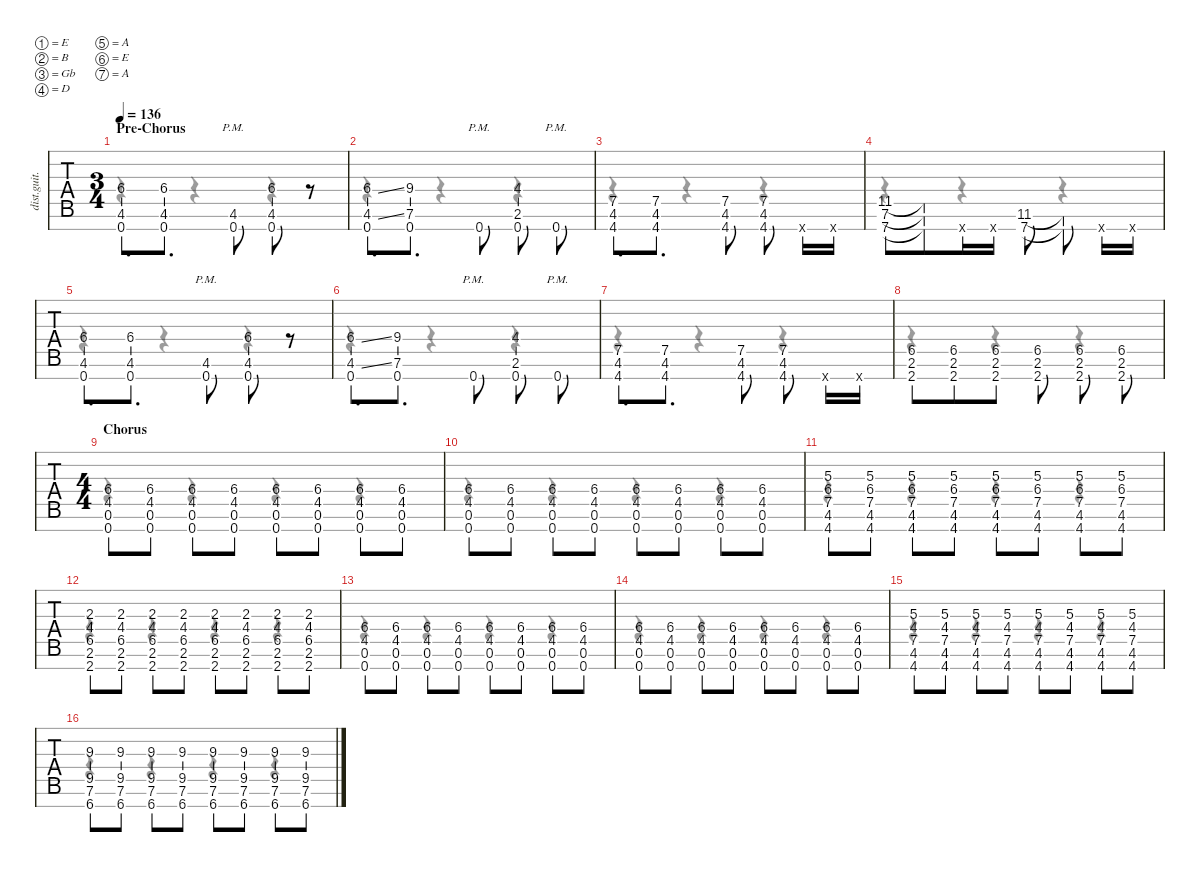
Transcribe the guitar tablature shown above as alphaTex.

\defaultSystemsLayout 4
\hideDynamics
\bracketExtendMode nobrackets
\track ("Rhythm Guitar 1" "dist.guit.") {instrument distortionguitar}
\staff {tabs}
\tuning (E4 B3 Gb3 D3 A2 E2 A1)
\voice
\ts (3 4)
\beaming (8 3 1 1 1)
\section ("" "Pre-Chorus")
\tempo 136
\clef g2
\ks c
(6.4{acc #} 4.6{acc #} 0.7).8{d dy f beam Up} (6.4{acc #} 4.6{acc #} 0.7).8{d beam Up} (4.6{pm acc #} 0.7{pm}).8{beam Up} (6.4{acc #} 4.6{acc #} 0.7).8{beam Up} r.8{beam Up} |
(6.4{ss acc #} 4.6{ss acc #} 0.7).8{d beam Up} (9.4 7.6 0.7).8{d beam Up} 0.7{pm}.8{beam Up} (4.4{acc #} 2.6{acc #} 0.7).8{beam Up} 0.7{pm}.8{beam Up} |
(7.5 4.6{acc #} 4.7{acc #}).8{d beam Up} (7.5 4.6{acc #} 4.7{acc #}).8{d beam Up} (7.5 4.6{acc #} 4.7{acc #}).8{beam Up} (7.5 4.6{acc #} 4.7{acc #}).8{beam Up} 4.7{x acc #}.16{beam Up} 4.7{x acc #}.16{beam Up} |
(11.5{acc #} 7.6 7.7).8{beam Up} (11.5{t acc #} 7.6{t} 7.7{t}).8{beam Up} 0.7{x}.16{beam Up} 0.7{x}.16{beam Up} (11.6{acc #} 7.7).8{beam Up} (11.6{t acc #} 7.7{t}).8{beam Up} 0.7{x}.16{beam Up} 0.7{x}.16{beam Up} |
(6.4{acc #} 4.6{acc #} 0.7).8{d beam Up} (6.4{acc #} 4.6{acc #} 0.7).8{d beam Up} (4.6{pm acc #} 0.7{pm}).8{beam Up} (6.4{acc #} 4.6{acc #} 0.7).8{beam Up} r.8{beam Up} |
(6.4{ss acc #} 4.6{ss acc #} 0.7).8{d beam Up} (9.4 7.6 0.7).8{d beam Up} 0.7{pm}.8{beam Up} (4.4{acc #} 2.6{acc #} 0.7).8{beam Up} 0.7{pm}.8{beam Up} |
(7.5 4.6{acc #} 4.7{acc #}).8{d beam Up} (7.5 4.6{acc #} 4.7{acc #}).8{d beam Up} (7.5 4.6{acc #} 4.7{acc #}).8{beam Up} (7.5 4.6{acc #} 4.7{acc #}).8{beam Up} 4.7{x acc #}.16{beam Up} 4.7{x acc #}.16{beam Up} |
(6.5{acc #} 2.6{acc #} 2.7).8{beam Up} (6.5{acc #} 2.6{acc #} 2.7).8{beam Up} (6.5{acc #} 2.6{acc #} 2.7).8{beam Up} (6.5{acc #} 2.6{acc #} 2.7).8{beam Up} (6.5{acc #} 2.6{acc #} 2.7).8{beam Up} (6.5{acc #} 2.6{acc #} 2.7).8{beam Up} |
\ts (4 4)
\beaming (8 2 2 2 2)
\section ("" "Chorus")
(6.4{acc #} 4.5{acc #} 0.6 0.7).8{beam Up} (6.4{acc #} 4.5{acc #} 0.6 0.7).8{beam Up} (6.4{acc #} 4.5{acc #} 0.6 0.7).8{beam Up} (6.4{acc #} 4.5{acc #} 0.6 0.7).8{beam Up} (6.4{acc #} 4.5{acc #} 0.6 0.7).8{beam Up} (6.4{acc #} 4.5{acc #} 0.6 0.7).8{beam Up} (6.4{acc #} 4.5{acc #} 0.6 0.7).8{beam Up} (6.4{acc #} 4.5{acc #} 0.6 0.7).8{beam Up} |
(6.4{acc #} 4.5{acc #} 0.6 0.7).8{beam Up} (6.4{acc #} 4.5{acc #} 0.6 0.7).8{beam Up} (6.4{acc #} 4.5{acc #} 0.6 0.7).8{beam Up} (6.4{acc #} 4.5{acc #} 0.6 0.7).8{beam Up} (6.4{acc #} 4.5{acc #} 0.6 0.7).8{beam Up} (6.4{acc #} 4.5{acc #} 0.6 0.7).8{beam Up} (6.4{acc #} 4.5{acc #} 0.6 0.7).8{beam Up} (6.4{acc #} 4.5{acc #} 0.6 0.7).8{beam Up} |
(5.3 6.4{acc #} 7.5 4.6{acc #} 4.7{acc #}).8{beam Up} (5.3 6.4{acc #} 7.5 4.6{acc #} 4.7{acc #}).8{beam Up} (5.3 6.4{acc #} 7.5 4.6{acc #} 4.7{acc #}).8{beam Up} (5.3 6.4{acc #} 7.5 4.6{acc #} 4.7{acc #}).8{beam Up} (5.3 6.4{acc #} 7.5 4.6{acc #} 4.7{acc #}).8{beam Up} (5.3 6.4{acc #} 7.5 4.6{acc #} 4.7{acc #}).8{beam Up} (5.3 6.4{acc #} 7.5 4.6{acc #} 4.7{acc #}).8{beam Up} (5.3 6.4{acc #} 7.5 4.6{acc #} 4.7{acc #}).8{beam Up} |
(2.3{acc #} 4.4{acc #} 6.5{acc #} 2.6{acc #} 2.7).8{beam Up} (2.3{acc #} 4.4{acc #} 6.5{acc #} 2.6{acc #} 2.7).8{beam Up} (2.3{acc #} 4.4{acc #} 6.5{acc #} 2.6{acc #} 2.7).8{beam Up} (2.3{acc #} 4.4{acc #} 6.5{acc #} 2.6{acc #} 2.7).8{beam Up} (2.3{acc #} 4.4{acc #} 6.5{acc #} 2.6{acc #} 2.7).8{beam Up} (2.3{acc #} 4.4{acc #} 6.5{acc #} 2.6{acc #} 2.7).8{beam Up} (2.3{acc #} 4.4{acc #} 6.5{acc #} 2.6{acc #} 2.7).8{beam Up} (2.3{acc #} 4.4{acc #} 6.5{acc #} 2.6{acc #} 2.7).8{beam Up} |
(6.4{acc #} 4.5{acc #} 0.6 0.7).8{beam Up} (6.4{acc #} 4.5{acc #} 0.6 0.7).8{beam Up} (6.4{acc #} 4.5{acc #} 0.6 0.7).8{beam Up} (6.4{acc #} 4.5{acc #} 0.6 0.7).8{beam Up} (6.4{acc #} 4.5{acc #} 0.6 0.7).8{beam Up} (6.4{acc #} 4.5{acc #} 0.6 0.7).8{beam Up} (6.4{acc #} 4.5{acc #} 0.6 0.7).8{beam Up} (6.4{acc #} 4.5{acc #} 0.6 0.7).8{beam Up} |
(6.4{acc #} 4.5{acc #} 0.6 0.7).8{beam Up} (6.4{acc #} 4.5{acc #} 0.6 0.7).8{beam Up} (6.4{acc #} 4.5{acc #} 0.6 0.7).8{beam Up} (6.4{acc #} 4.5{acc #} 0.6 0.7).8{beam Up} (6.4{acc #} 4.5{acc #} 0.6 0.7).8{beam Up} (6.4{acc #} 4.5{acc #} 0.6 0.7).8{beam Up} (6.4{acc #} 4.5{acc #} 0.6 0.7).8{beam Up} (6.4{acc #} 4.5{acc #} 0.6 0.7).8{beam Up} |
(5.3 4.4{acc #} 7.5 4.6{acc #} 4.7{acc #}).8{beam Up} (5.3 4.4{acc #} 7.5 4.6{acc #} 4.7{acc #}).8{beam Up} (5.3 4.4{acc #} 7.5 4.6{acc #} 4.7{acc #}).8{beam Up} (5.3 4.4{acc #} 7.5 4.6{acc #} 4.7{acc #}).8{beam Up} (5.3 4.4{acc #} 7.5 4.6{acc #} 4.7{acc #}).8{beam Up} (5.3 4.4{acc #} 7.5 4.6{acc #} 4.7{acc #}).8{beam Up} (5.3 4.4{acc #} 7.5 4.6{acc #} 4.7{acc #}).8{beam Up} (5.3 4.4{acc #} 7.5 4.6{acc #} 4.7{acc #}).8{beam Up} |
(9.3{acc #} 9.5{acc #} 7.6 6.7{acc #}).8{beam Up} (9.3{acc #} 9.5{acc #} 7.6 6.7{acc #}).8{beam Up} (9.3{acc #} 9.5{acc #} 7.6 6.7{acc #}).8{beam Up} (9.3{acc #} 9.5{acc #} 7.6 6.7{acc #}).8{beam Up} (9.3{acc #} 9.5{acc #} 7.6 6.7{acc #}).8{beam Up} (9.3{acc #} 9.5{acc #} 7.6 6.7{acc #}).8{beam Up} (9.3{acc #} 9.5{acc #} 7.6 6.7{acc #}).8{beam Up} (9.3{acc #} 9.5{acc #} 7.6 6.7{acc #}).8{beam Up}
\voice
\clef g2
\ottava regular
\simile none
\ks c
r.4{dy mf beam Down} r.4{beam Down} r.4{beam Down} |
r.4{beam Down} r.4{beam Down} r.4{beam Down} |
r.4{beam Down} r.4{beam Down} r.4{beam Down} |
r.4{beam Down} r.4{beam Down} r.4{beam Down} |
r.4{beam Down} r.4{beam Down} r.4{beam Down} |
r.4{beam Down} r.4{beam Down} r.4{beam Down} |
r.4{beam Down} r.4{beam Down} r.4{beam Down} |
r.4{beam Down} r.4{beam Down} r.4{beam Down} |
r.4{beam Down} r.4{beam Down} r.4{beam Down} r.4{beam Down} |
r.4{beam Down} r.4{beam Down} r.4{beam Down} r.4{beam Down} |
r.4{beam Down} r.4{beam Down} r.4{beam Down} r.4{beam Down} |
r.4{beam Down} r.4{beam Down} r.4{beam Down} r.4{beam Down} |
r.4{beam Down} r.4{beam Down} r.4{beam Down} r.4{beam Down} |
r.4{beam Down} r.4{beam Down} r.4{beam Down} r.4{beam Down} |
r.4{beam Down} r.4{beam Down} r.4{beam Down} r.4{beam Down} |
r.4{beam Down} r.4{beam Down} r.4{beam Down} r.4{beam Down}
